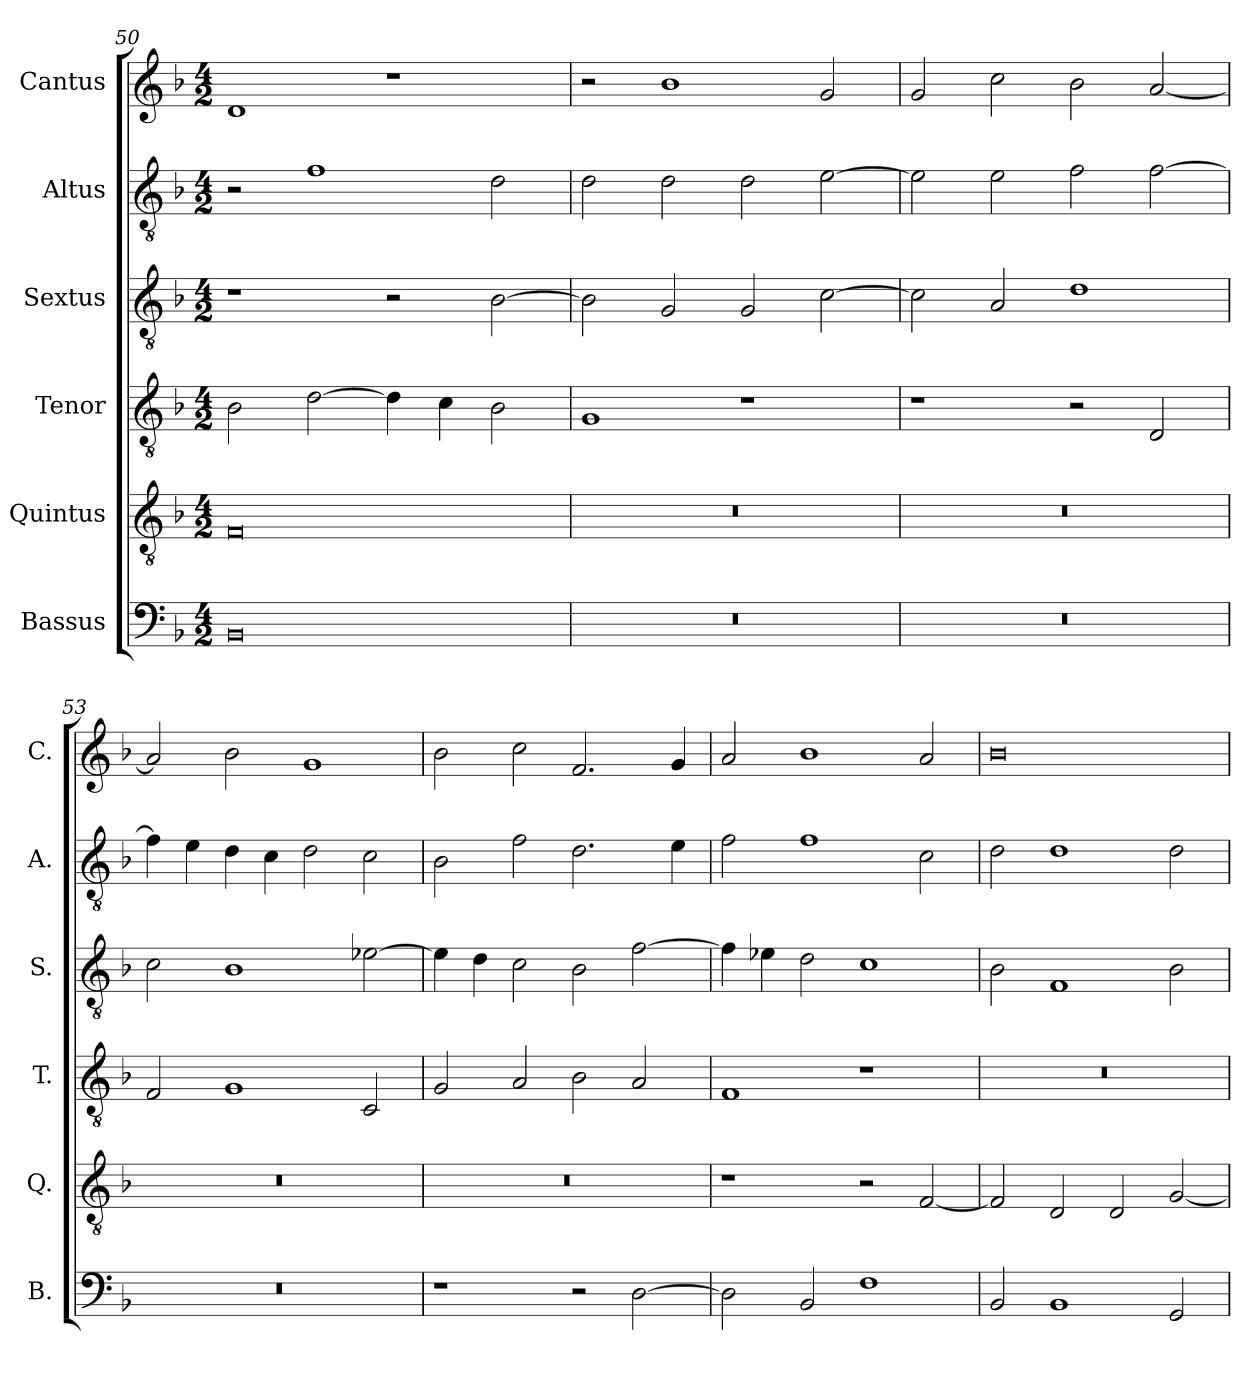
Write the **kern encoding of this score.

**kern	**kern	**kern	**kern	**kern	**kern
*part6	*part5	*part4	*part3	*part2	*part1
*staff6	*staff5	*staff4	*staff3	*staff2	*staff1
*I"Bassus	*I"Quintus	*I"Tenor	*I"Sextus	*I"Altus	*I"Cantus
*I'B.	*I'Q.	*I'T.	*I'S.	*I'A.	*I'C.
*clefF4	*clefGv2	*clefGv2	*clefGv2	*clefGv2	*clefG2
*k[b-]	*k[b-]	*k[b-]	*k[b-]	*k[b-]	*k[b-]
*F:	*F:	*F:	*F:	*F:	*F:
*M4/2	*M4/2	*M4/2	*M4/2	*M4/2	*M4/2
=50	=50	=50	=50	=50	=50
0BB-	0F	2B-\	1r	2r	1d
.	.	[2d\	.	1f	.
.	.	4d\]	2r	.	1r
.	.	4c\	.	.	.
.	.	2B-\	[2B-\	2d\	.
=51	=51	=51	=51	=51	=51
0r	0r	1G	2B-\]	2d\	2r
.	.	.	2G/	2d\	1b-
.	.	1r	2G/	2d\	.
.	.	.	[2c\	[2e\	2g/
!!LO:LB:g=z
=52	=52	=52	=52	=52	=52
0r	0r	1r	2c\]	2e\]	2g/
.	.	.	2A/	2e\	2cc\
.	.	2r	1d	2f\	2b-\
.	.	2D/	.	[2f\	[2a/
=53	=53	=53	=53	=53	=53
0r	0r	2F/	2c\	4f\]	2a/]
.	.	.	.	4e\	.
.	.	1G	1B-	4d\	2b-\
.	.	.	.	4c\	.
.	.	.	.	2d\	1g
.	.	2C/	[2e-X\	2c\	.
=54	=54	=54	=54	=54	=54
1r	0r	2G/	4e-\]	2B-\	2b-\
.	.	.	4d\	.	.
.	.	2A/	2c\	2f\	2cc\
2r	.	2B-\	2B-\	2.d\	2.f/
[2D\	.	2A/	[2f\	.	.
.	.	.	.	4e\	4g/
=55	=55	=55	=55	=55	=55
2D\]	1r	1F	4f\]	2f\	2a/
.	.	.	4e-X\	.	.
2BB-/	.	.	2d\	1f	1b-
1F	2r	1r	1c	.	.
.	[2F/	.	.	2c\	2a/
=56	=56	=56	=56	=56	=56
2BB-/	2F/]	0r	2B-\	2d\	0b-
1BB-	2D/	.	1F	1d	.
.	2D/	.	.	.	.
2GG/	[2G/	.	2B-\	2d\	.
=	=	=	=	=	=
*-	*-	*-	*-	*-	*-
